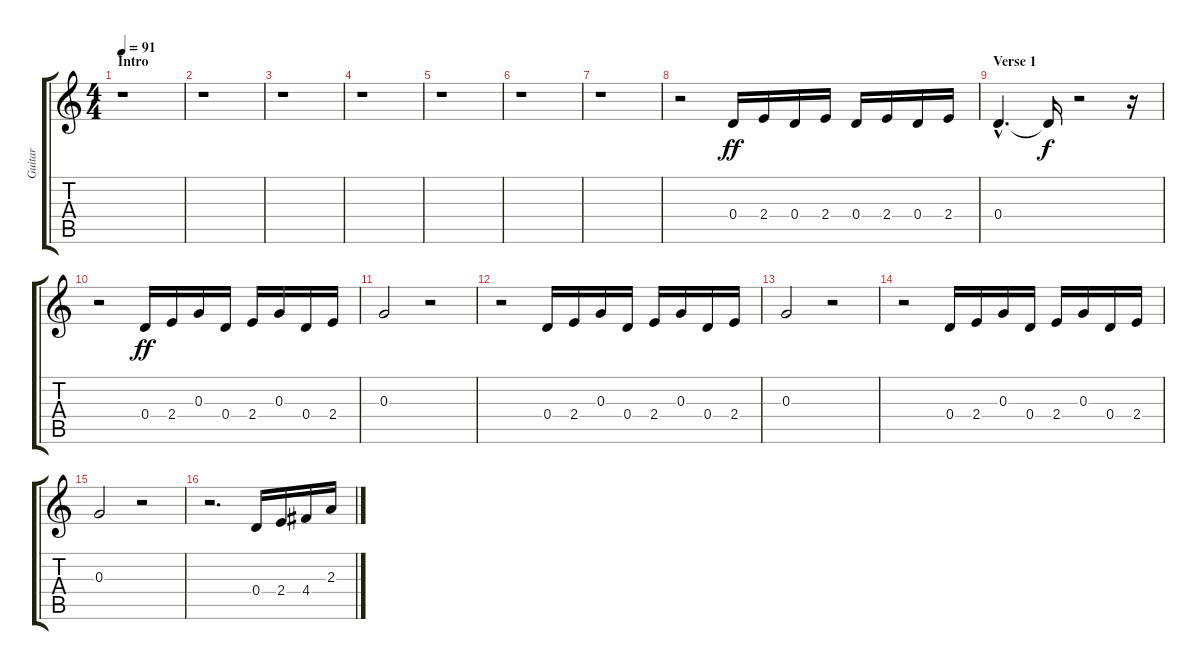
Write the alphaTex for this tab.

\track ("Guitar" "Guitar") {instrument overdrivenguitar}
\staff {score tabs}
\tuning (E4 B3 G3 D3 A2 E2) {hide}
\ts (4 4)
\section ("" "Intro")
\tempo 91
\clef g2
\ks c
r.1{dy ff instrument overdrivenguitar} |
r.1 |
r.1 |
r.1 |
r.1 |
r.1 |
r.1 |
r.2 0.4.16 2.4.16 0.4.16 2.4.16 0.4.16 2.4.16 0.4.16 2.4.16 |
\section ("" "Verse 1")
0.4{hac}.4{d} 0.4{t}.16{dy f} r.2 r.16 |
r.2 0.4.16{dy ff} 2.4.16 0.3.16 0.4.16 2.4.16 0.3.16 0.4.16 2.4.16 |
0.3.2 r.2 |
r.2 0.4.16 2.4.16 0.3.16 0.4.16 2.4.16 0.3.16 0.4.16 2.4.16 |
0.3.2 r.2 |
r.2 0.4.16 2.4.16 0.3.16 0.4.16 2.4.16 0.3.16 0.4.16 2.4.16 |
0.3.2 r.2 |
r.2{d} 0.4.16 2.4.16 4.4.16 2.3.16
